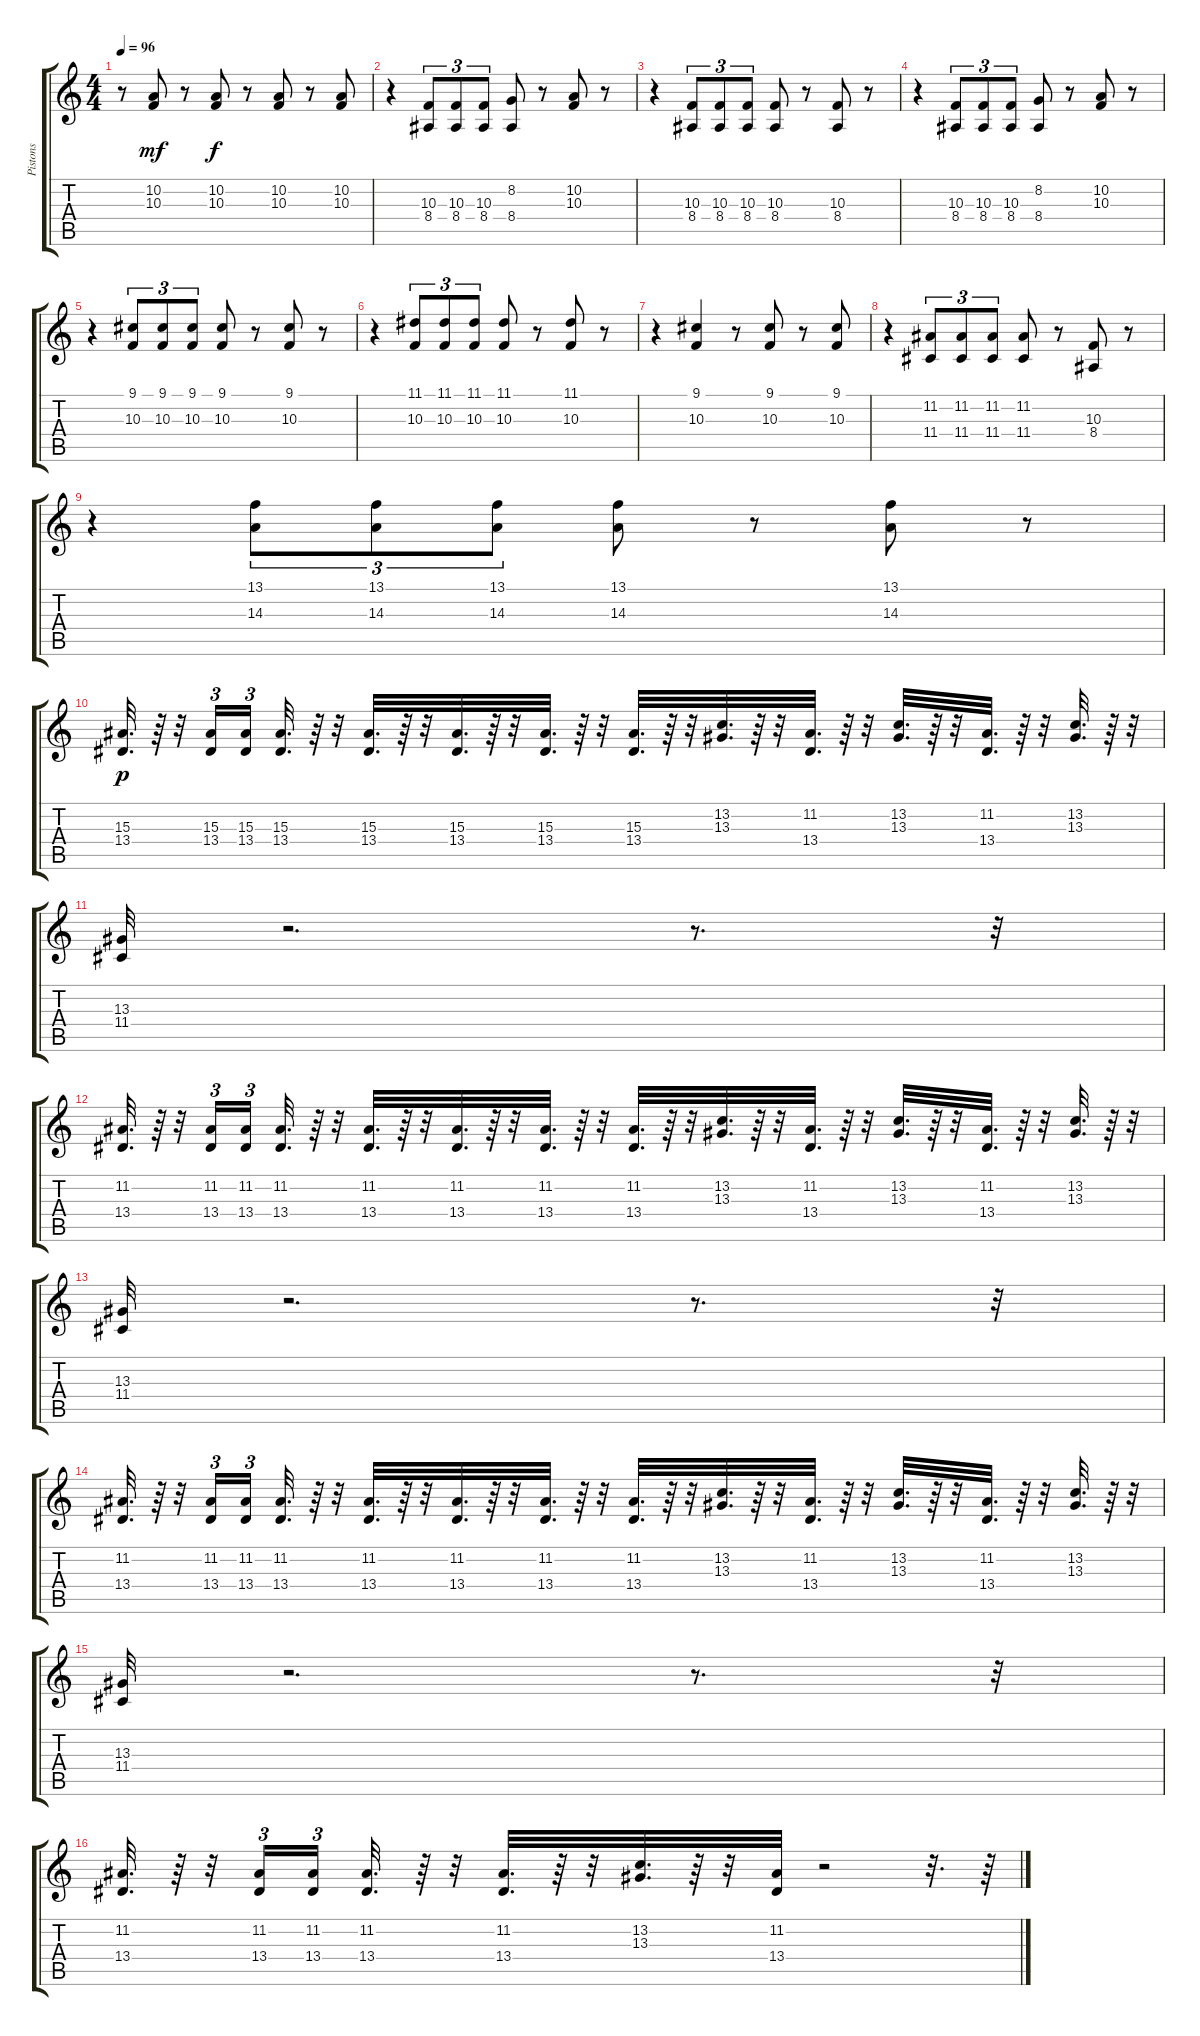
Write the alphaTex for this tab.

\track ("Pistons" "Pistons") {instrument tuba}
\staff {score tabs}
\tuning (E4 B3 G3 D3 A2 E2) {hide}
\ts (4 4)
\tempo 96
\clef g2
\ks c
r.8{dy mf} (10.2 10.3).8 r.8 (10.2 10.3).8{dy f} r.8 (10.2 10.3).8 r.8 (10.2 10.3).8 |
r.4 (10.3 8.4).8{tu (3 2)} (10.3 8.4).8{tu (3 2)} (10.3 8.4).8{tu (3 2)} (8.2 8.4).8 r.8 (10.2 10.3).8 r.8 |
r.4 (10.3 8.4).8{tu (3 2)} (10.3 8.4).8{tu (3 2)} (10.3 8.4).8{tu (3 2)} (10.3 8.4).8 r.8 (10.3 8.4).8 r.8 |
r.4 (10.3 8.4).8{tu (3 2)} (10.3 8.4).8{tu (3 2)} (10.3 8.4).8{tu (3 2)} (8.2 8.4).8 r.8 (10.2 10.3).8 r.8 |
r.4 (9.1 10.3).8{tu (3 2)} (9.1 10.3).8{tu (3 2)} (9.1 10.3).8{tu (3 2)} (9.1 10.3).8 r.8 (9.1 10.3).8 r.8 |
r.4 (11.1 10.3).8{tu (3 2)} (11.1 10.3).8{tu (3 2)} (11.1 10.3).8{tu (3 2)} (11.1 10.3).8 r.8 (11.1 10.3).8 r.8 |
r.4 (9.1 10.3).4 r.8 (9.1 10.3).8 r.8 (9.1 10.3).8 |
r.4 (11.2 11.4).8{tu (3 2)} (11.2 11.4).8{tu (3 2)} (11.2 11.4).8{tu (3 2)} (11.2 11.4).8 r.8 (10.3 8.4).8 r.8 |
r.4 (13.1 14.3).8{tu (3 2)} (13.1 14.3).8{tu (3 2)} (13.1 14.3).8{tu (3 2)} (13.1 14.3).8 r.8 (13.1 14.3).8 r.8 |
(15.3 13.4).32{d dy p} r.64 r.32 (15.3 13.4).16{tu (3 2)} (15.3 13.4).16{tu (3 2)} (15.3 13.4).32{d} r.64 r.32 (15.3 13.4).32{d} r.64 r.32 (15.3 13.4).32{d} r.64 r.32 (15.3 13.4).32{d} r.64 r.32 (15.3 13.4).32{d} r.64 r.32 (13.2 13.3).32{d} r.64 r.32 (11.2 13.4).32{d} r.64 r.32 (13.2 13.3).32{d} r.64 r.32 (11.2 13.4).32{d} r.64 r.32 (13.2 13.3).32{d} r.64 r.32 |
(13.3 11.4).32 r.2{d} r.8{d} r.32 |
(11.2 13.4).32{d} r.64 r.32 (11.2 13.4).16{tu (3 2)} (11.2 13.4).16{tu (3 2)} (11.2 13.4).32{d} r.64 r.32 (11.2 13.4).32{d} r.64 r.32 (11.2 13.4).32{d} r.64 r.32 (11.2 13.4).32{d} r.64 r.32 (11.2 13.4).32{d} r.64 r.32 (13.2 13.3).32{d} r.64 r.32 (11.2 13.4).32{d} r.64 r.32 (13.2 13.3).32{d} r.64 r.32 (11.2 13.4).32{d} r.64 r.32 (13.2 13.3).32{d} r.64 r.32 |
(13.3 11.4).32 r.2{d} r.8{d} r.32 |
(11.2 13.4).32{d} r.64 r.32 (11.2 13.4).16{tu (3 2)} (11.2 13.4).16{tu (3 2)} (11.2 13.4).32{d} r.64 r.32 (11.2 13.4).32{d} r.64 r.32 (11.2 13.4).32{d} r.64 r.32 (11.2 13.4).32{d} r.64 r.32 (11.2 13.4).32{d} r.64 r.32 (13.2 13.3).32{d} r.64 r.32 (11.2 13.4).32{d} r.64 r.32 (13.2 13.3).32{d} r.64 r.32 (11.2 13.4).32{d} r.64 r.32 (13.2 13.3).32{d} r.64 r.32 |
(13.3 11.4).32 r.2{d} r.8{d} r.32 |
(11.2 13.4).32{d} r.64 r.32 (11.2 13.4).16{tu (3 2)} (11.2 13.4).16{tu (3 2)} (11.2 13.4).32{d} r.64 r.32 (11.2 13.4).32{d} r.64 r.32 (13.2 13.3).32{d} r.64 r.32 (11.2 13.4).32 r.2 r.32{d} r.64
